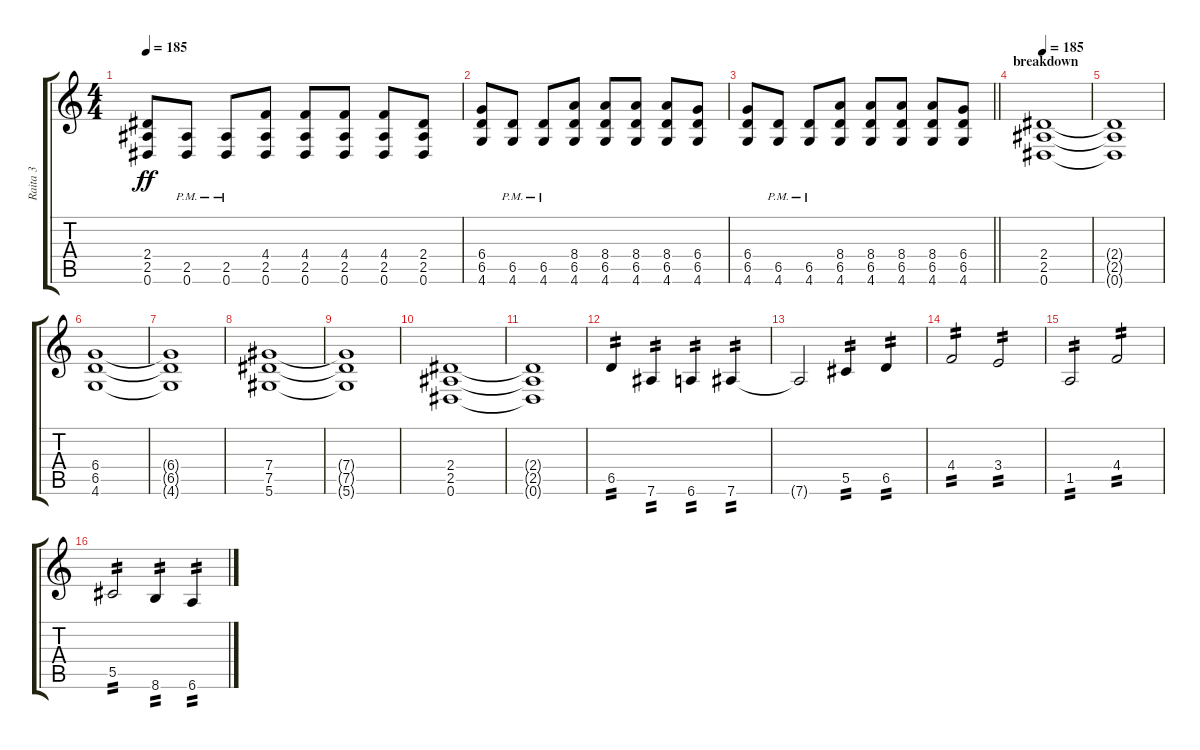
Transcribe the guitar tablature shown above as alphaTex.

\track ("Raita 3" "Raita 3") {instrument distortionguitar}
\staff {score tabs}
\tuning (Eb4 Bb3 Gb3 Db3 Ab2 Eb2) {hide}
\ts (4 4)
\tempo 185
\clef g2
\ks c
(2.4 2.5 0.6).8{dy ff} (2.5{pm} 0.6{pm}).8 (2.5{pm} 0.6{pm}).8 (4.4 2.5 0.6).8 (4.4 2.5 0.6).8 (4.4 2.5 0.6).8 (4.4 2.5 0.6).8 (2.4 2.5 0.6).8 |
(6.4 6.5 4.6).8 (6.5{pm} 4.6{pm}).8 (6.5{pm} 4.6{pm}).8 (8.4 6.5 4.6).8 (8.4 6.5 4.6).8 (8.4 6.5 4.6).8 (8.4 6.5 4.6).8 (6.4 6.5 4.6).8 |
\barLineRight lightlight
(6.4 6.5 4.6).8 (6.5{pm} 4.6).8 (6.5{pm} 4.6).8 (8.4 6.5 4.6).8 (8.4 6.5 4.6).8 (8.4 6.5 4.6).8 (8.4 6.5 4.6).8 (6.4 6.5 4.6).8 |
\section ("" "breakdown")
\tempo 185
(2.4 2.5 0.6).1{balance 16} |
(2.4{t} 2.5{t} 0.6{t}).1 |
(6.4 6.5 4.6).1 |
(6.4{t} 6.5{t} 4.6{t}).1 |
(7.4 7.5 5.6).1 |
(7.4{t} 7.5{t} 5.6{t}).1 |
(2.4 2.5 0.6).1 |
(2.4{t} 2.5{t} 0.6{t}).1 |
6.5.4{tp 2} 7.6.4{tp 2} 6.6.4{tp 2} 7.6.4{tp 2} |
7.6{t}.2 5.5.4{tp 2} 6.5.4{tp 2} |
4.4.2{tp 2} 3.4.2{tp 2} |
1.5.2{tp 2} 4.4.2{tp 2} |
5.5.2{tp 2} 8.6.4{tp 2} 6.6.4{tp 2}
